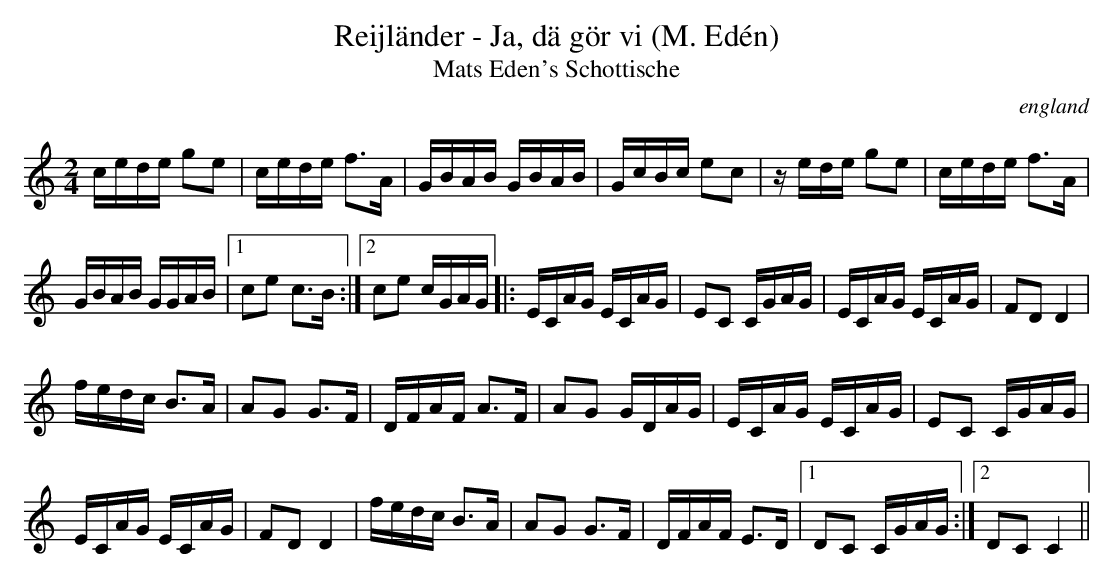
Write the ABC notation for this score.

X:1
T:Reijländer - Ja, dä gör vi (M. Edén)
T:Mats Eden's Schottische
O:england
M:2/4
L:1/16
K:C
cede g2e2|cede f3A|\
GBAB GBAB|GcBc e2c2|\
zede g2e2|cede f3A|
GBAB GGAB|1 c2e2 c3B:|2 c2e2 cGAG\
|:ECAG ECAG|E2C2 CGAG|\
ECAG ECAG|F2D2 D4|
fedc B3A|A2G2 G3F|\
DFAF A3F|A2G2 GDAG|\
ECAG ECAG|E2C2 CGAG|
ECAG ECAG|F2D2 D4|\
fedc B3A|A2G2 G3F|\
DFAF E3D|1 D2C2 CGAG:|2 D2C2 C4||
